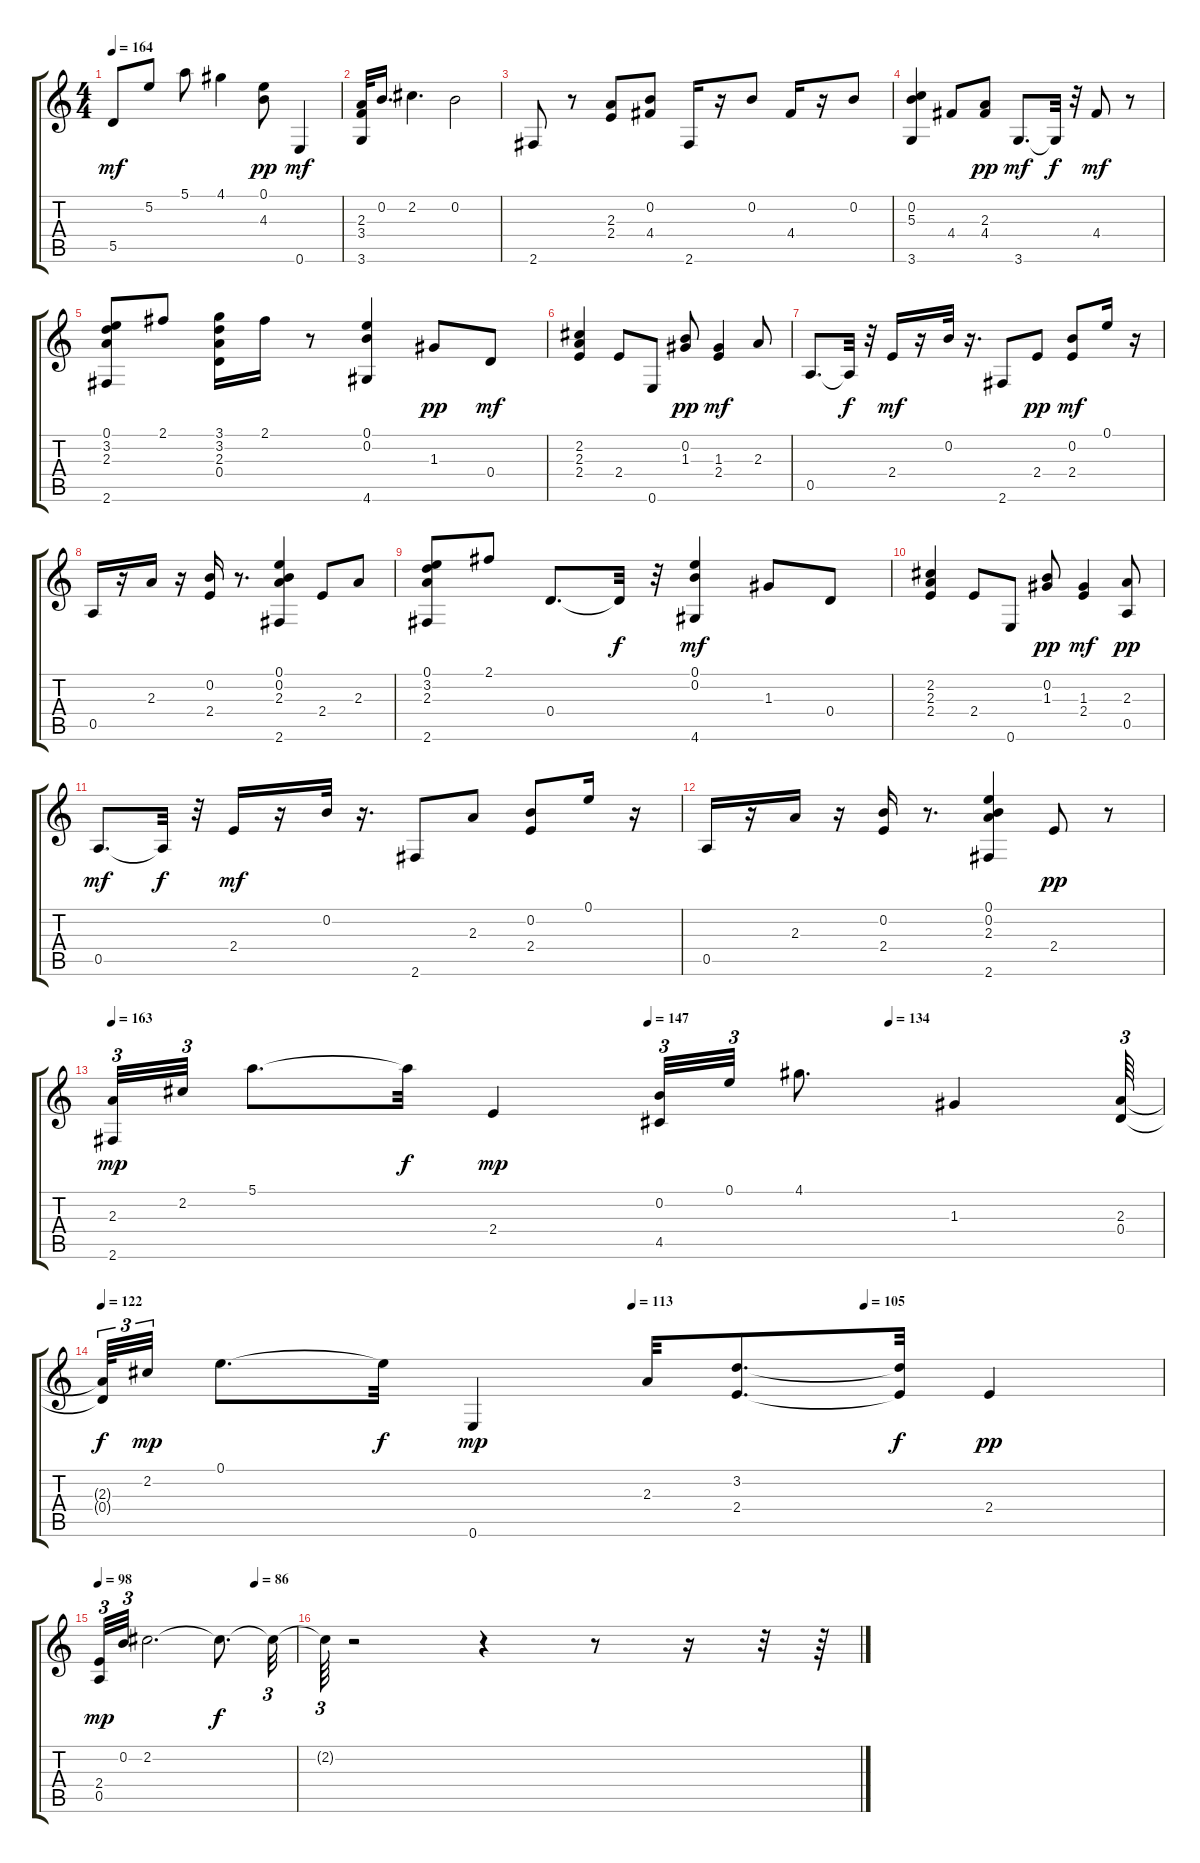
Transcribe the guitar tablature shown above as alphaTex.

\track "" {instrument acousticguitarsteel}
\staff {score tabs}
\tuning (E4 B3 G3 D3 A2 E2) {hide}
\ts (4 4)
\tempo 164
\clef g2
\ks c
5.5.8{dy mf} 5.2.8 5.1.8 4.1.4 (0.1 4.3).8{dy pp} 0.6.4{dy mf} |
(2.3 3.4 3.6).32 0.2.16{d} 2.2.4{d} 0.2.2 |
2.6.8 r.8 (2.3 2.4).8 (0.2 4.4).8 2.6.16 r.16 0.2.8 4.4.16 r.16 0.2.8 |
(0.2 5.3 3.6).4 4.4.8 (2.3 4.4).8{dy pp} 3.6.8{d dy mf} 3.6{t}.32{dy f} r.32 4.4.8{dy mf} r.8 |
(0.1 3.2 2.3 2.6).8 2.1.8 (3.1 3.2 2.3 0.4).16 2.1.16 r.8 (0.1 0.2 4.6).4 1.3.8{dy pp} 0.4.8{dy mf} |
(2.2 2.3 2.4).4 2.4.8 0.6.8 (0.2 1.3).8{dy pp} (1.3 2.4).4{dy mf} 2.3.8 |
0.5.8{d} 0.5{t}.32{dy f} r.32 2.4.16{dy mf} r.16 0.2.32 r.16{d} 2.6.8 2.4.8{dy pp} (0.2 2.4).8{dy mf} 0.1.16 r.16 |
0.5.16 r.16 2.3.16 r.16 (0.2 2.4).16 r.8{d} (0.1 0.2 2.3 2.6).4 2.4.8 2.3.8 |
(0.1 3.2 2.3 2.6).8 2.1.8 0.4.8{d} 0.4{t}.32{dy f} r.32 (0.1 0.2 4.6).4{dy mf} 1.3.8 0.4.8 |
(2.2 2.3 2.4).4 2.4.8 0.6.8 (0.2 1.3).8{dy pp} (1.3 2.4).4{dy mf} (2.3 0.5).8{dy pp} |
0.5.8{d dy mf} 0.5{t}.32{dy f} r.32 2.4.16{dy mf} r.16 0.2.32 r.16{d} 2.6.8 2.3.8 (0.2 2.4).8 0.1.16 r.16 |
0.5.16 r.16 2.3.16 r.16 (0.2 2.4).16 r.8{d} (0.1 0.2 2.3 2.6).4 2.4.8{dy pp} r.8 |
\tempo 163
\tempo (147 0.5104166666666666)
\tempo (134 0.7395833333333334)
(2.3 2.6).32{tu (3 2) dy mp} 2.2.32{tu (3 2)} 5.1.8{d} 5.1{t}.32{dy f} 2.4.4{dy mp} (0.2 4.5).32{tu (3 2)} 0.1.32{tu (3 2)} 4.1.8{d} 1.3.4 (2.3 0.4).64{tu (3 2)} |
\tempo 122
\tempo (113 0.5)
\tempo (105 0.71875)
(2.3{t} 0.4{t}).64{tu (3 2) dy f} 2.2.32{tu (3 2) dy mp} 0.1.8{d} 0.1{t}.32{dy f} 0.6.4{dy mp} 2.3.32 (3.2 2.4).8{d} (3.2{t} 2.4{t}).32{dy f} 2.4.4{dy pp} |
\tempo 98
\tempo (86 0.7916666666666666)
(2.4 0.5).32{tu (3 2) dy mp} 0.2.32{tu (3 2)} 2.2.2{d} 2.2{t}.8{d dy f} 2.2{t}.32{tu (3 2)} |
2.2{t}.64{tu (3 2)} r.2 r.4 r.8 r.16 r.32 r.64
